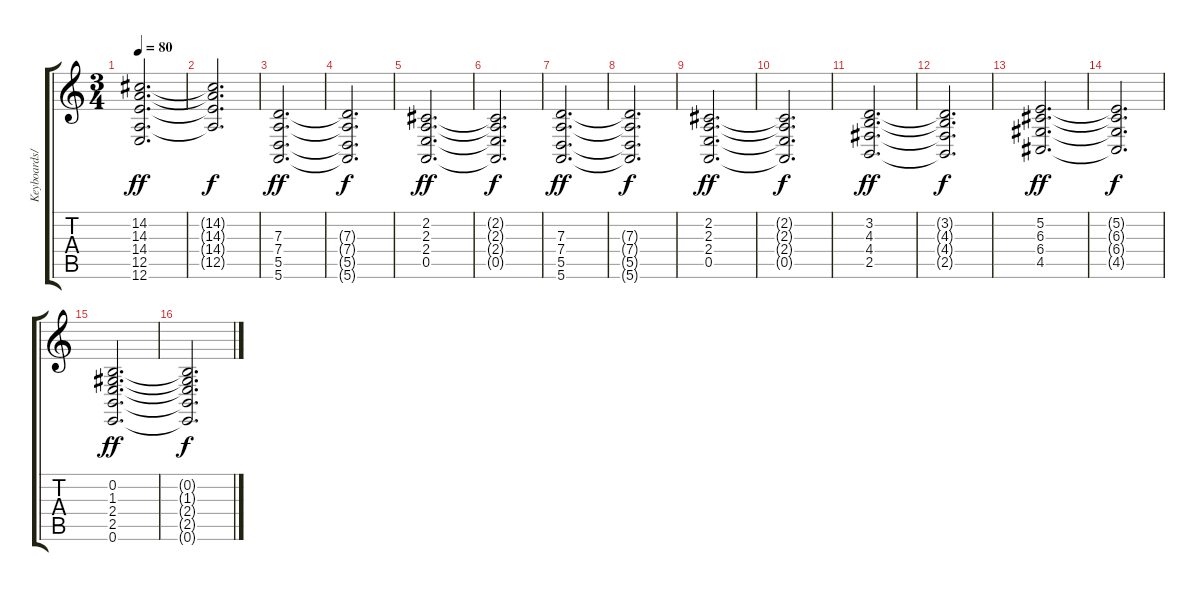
\track ("Keyboards/Backing Vocals" "Keyboards/") {instrument pad6metallic}
\staff {score tabs}
\tuning (E4 B3 G3 D3 A2 E2) {hide}
\ts (3 4)
\tempo 80
\clef g2
\ks c
(14.2 14.3 14.4 12.5 12.6).2{d dy ff volume 12 balance 14 instrument choiraahs} |
(14.2{t} 14.3{t} 14.4{t} 12.5{t}).2{d dy f} |
(7.3 7.4 5.5 5.6).2{d dy ff} |
(7.3{t} 7.4{t} 5.5{t} 5.6{t}).2{d dy f} |
(2.2 2.3 2.4 0.5).2{d dy ff} |
(2.2{t} 2.3{t} 2.4{t} 0.5{t}).2{d dy f} |
(7.3 7.4 5.5 5.6).2{d dy ff} |
(7.3{t} 7.4{t} 5.5{t} 5.6{t}).2{d dy f} |
(2.2 2.3 2.4 0.5).2{d dy ff} |
(2.2{t} 2.3{t} 2.4{t} 0.5{t}).2{d dy f} |
(3.2 4.3 4.4 2.5).2{d dy ff} |
(3.2{t} 4.3{t} 4.4{t} 2.5{t}).2{d dy f} |
(5.2 6.3 6.4 4.5).2{d dy ff} |
(5.2{t} 6.3{t} 6.4{t} 4.5{t}).2{d dy f} |
(0.2 1.3 2.4 2.5 0.6).2{d dy ff} |
(0.2{t} 1.3{t} 2.4{t} 2.5{t} 0.6{t}).2{d dy f}
